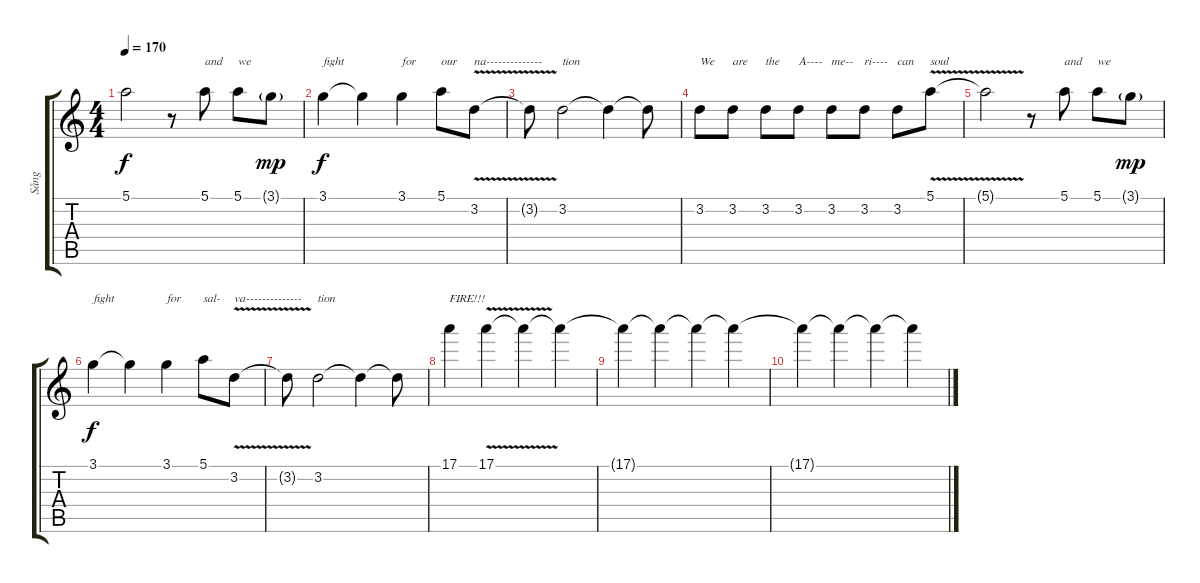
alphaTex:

\track ("Sång" "Sång") {instrument overdrivenguitar}
\staff {score tabs}
\tuning (E4 B3 G3 D3 A2 E2) {hide}
\ts (4 4)
\tempo 170
\clef g2
\ks c
5.1{t}.2{dy f} r.8 5.1.8{txt "and"} 5.1.8{txt "we"} 3.1{g}.8{dy mp} |
3.1.4{txt "fight" dy f} 3.1{t}.4 3.1.4{txt "for"} 5.1.8{txt "our"} 3.2{v}.8{txt "na--------------"} |
3.2{t}.8 3.2.2{txt "tion"} 3.2{t}.4 3.2{t}.8 |
3.2.8{txt "We"} 3.2.8{txt "are"} 3.2.8{txt "the"} 3.2.8{txt "A----"} 3.2.8{txt "me--"} 3.2.8{txt "ri----"} 3.2.8{txt "can"} 5.1{v}.8{txt "soul"} |
5.1{t}.2 r.8 5.1.8{txt "and"} 5.1.8{txt "we"} 3.1{g}.8{dy mp} |
3.1.4{txt "fight" dy f} 3.1{t}.4 3.1.4{txt "for"} 5.1.8{txt "sal-"} 3.2{v}.8{txt "va--------------"} |
3.2{t}.8 3.2.2{txt "tion"} 3.2{t}.4 3.2{t}.8 |
17.1.4{txt "FIRE!!!"} 17.1{v}.4 17.1{t}.4 17.1{t}.4 |
17.1{t}.4 17.1{t}.4 17.1{t}.4 17.1{t}.4 |
17.1{t}.4 17.1{t}.4 17.1{t}.4 17.1{t}.4
